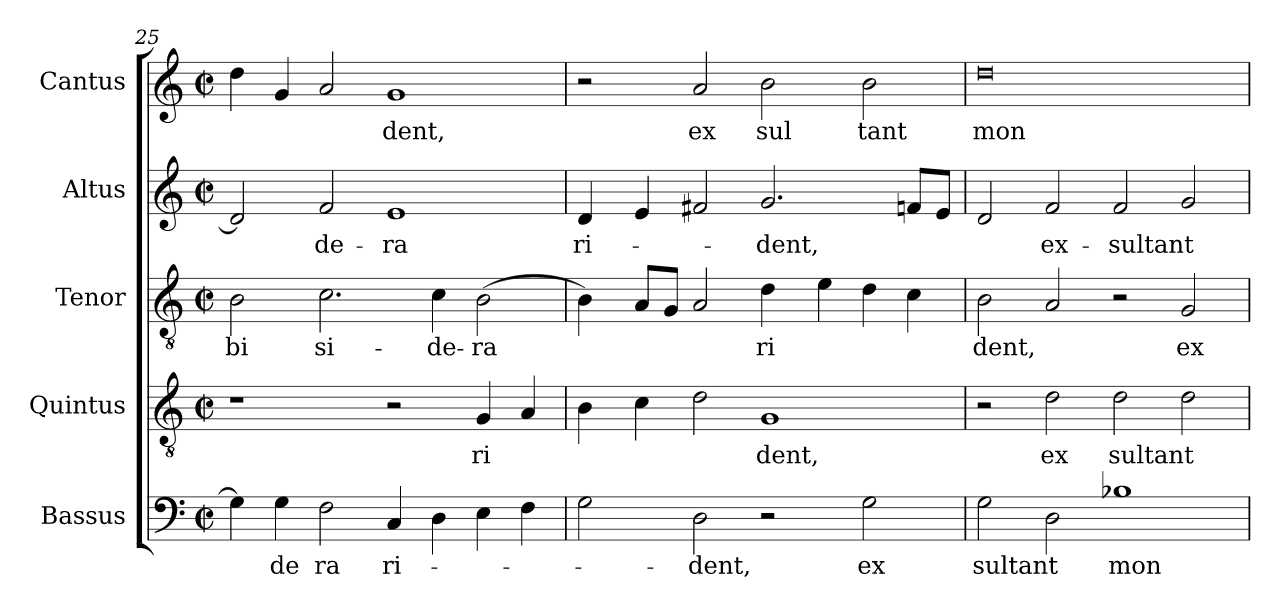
**kern	**text	**kern	**text	**kern	**text	**kern	**text	**kern	**text
*part5	*part5	*part4	*part4	*part3	*part3	*part2	*part2	*part1	*part1
*staff5	*staff5	*staff4	*staff4	*staff3	*staff3	*staff2	*staff2	*staff1	*staff1
*I"Bassus	*	*I"Quintus	*	*I"Tenor	*	*I"Altus	*	*I"Cantus	*
*clefF4	*	*clefGv2	*	*clefGv2	*	*clefG2	*	*clefG2	*
*M2/2	*	*M2/2	*	*M2/2	*	*M2/2	*	*M2/2	*
*met(c|)	*	*met(c|)	*	*met(c|)	*	*met(c|)	*	*met(c|)	*
=25	=25	=25	=25	=25	=25	=25	=25	=25	=25
!	!	!	!	!	!LO:LY:b:cj	!	!	!	!
4G\]	.	1r	.	2B\	-bi	2d/]	.	4dd\	.
!	!LO:LY:b:cj	!	!	!	!	!	!	!	!
4G\	-de	.	.	.	.	.	.	4g/	.
!	!LO:LY:b:cj	!	!	!	!LO:LY:b:cj	!	!LO:LY:b:cj	!	!
2F\	ra	.	.	2.c\	si-	2f/	-de-	2a/	.
!	!LO:LY:b:cj	!	!	!	!	!	!LO:LY:b:cj	!	!LO:LY:b:cj
4C/	ri-	2r	.	.	.	1e	-ra	1g	dent,
!	!	!	!	!	!LO:LY:b:cj	!	!	!	!
4D\	.	.	.	4c\	-de-	.	.	.	.
!	!	!	!LO:LY:b:cj	!	!LO:LY:b:cj	!	!	!	!
4E\	.	4G/	ri	(>2B\	-ra	.	.	.	.
4F\	.	4A/	.	.	.	.	.	.	.
!!LO:LB:g=z
=26	=26	=26	=26	=26	=26	=26	=26	=26	=26
!	!	!	!	!	!	!	!LO:LY:b:cj	!	!
*^	*	*	*	*	*	*	*	*	*
2G\	16ryy	.	4B\	.	4B\)	.	4d/	ri-	2r	.
.	1ryy	.	.	.	.	.	.	.	.	.
.	.	.	4c\	.	8A/L	.	4e/	.	.	.
.	.	.	.	.	8G/J	.	.	.	.	.
!	!	!LO:LY:b:cj	!	!	!	!	!	!	!	!LO:LY:b:cj
2D\	.	-dent,	2d\	.	2A/	.	2f#X/	.	2a/	ex
!	!	!	!	!LO:LY:b:cj	!	!LO:LY:b:cj	!	!LO:LY:b	!	!LO:LY:b:cj
2r	.	.	1G	dent,	4d\	ri	2.g/	-dent,	2b\	sul
.	2...ryy	.	.	.	.	.	.	.	.	.
.	.	.	.	.	4e\	.	.	.	.	.
!	!	!LO:LY:b:cj	!	!	!	!	!	!	!	!LO:LY:b:cj
2G\	.	ex	.	.	4d\	.	.	.	2b\	tant
.	.	.	.	.	4c\	.	8fn/L	.	.	.
.	.	.	.	.	.	.	8e/J	.	.	.
=27	=27	=27	=27	=27	=27	=27	=27	=27	=27	=27
!	!	!LO:LY:b	!	!	!	!LO:LY:b	!	!	!	!LO:LY:b:cj
*v	*v	*	*	*	*	*	*	*	*	*
2G\	sultant	2r	.	2B\	dent,	2d/	.	0dd	mon
!	!	!	!LO:LY:b:cj	!	!	!	!LO:LY:b:cj	!	!
2D\	.	2d\	ex	2A/	.	2f/	ex-	.	.
!	!LO:LY:b:cj	!	!LO:LY:b	!	!	!	!LO:LY:b	!	!
1B-	mon	2d\	sultant	2r	.	2f/	-sultant	.	.
!	!	!	!	!	!LO:LY:b:cj	!	!	!	!
.	.	2d\	.	2G/	ex	2g/	.	.	.
=	=	=	=	=	=	=	=	=	=
*-	*-	*-	*-	*-	*-	*-	*-	*-	*-
